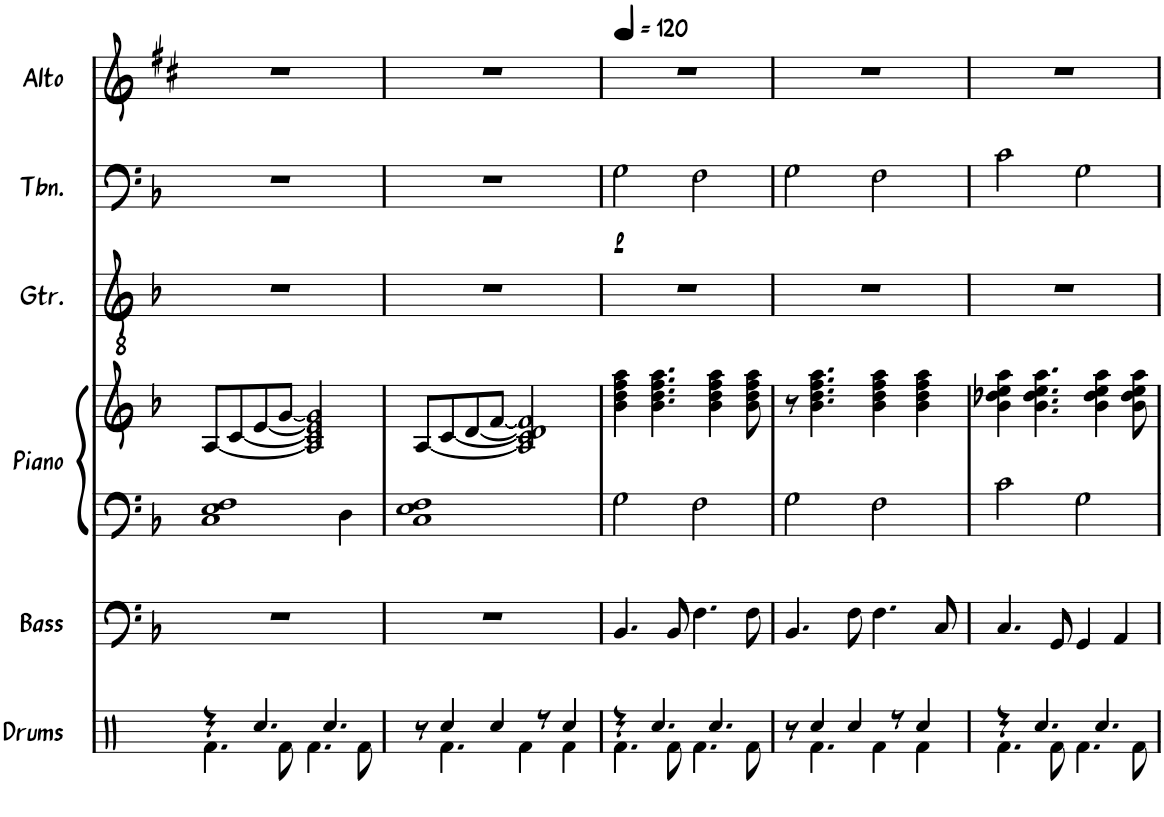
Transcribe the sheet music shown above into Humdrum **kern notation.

**kern	**kern	**kern	**kern	**kern	**kern	**dynam	**kern
*part6	*part5	*part4	*part4	*part3	*part2	*part2	*part1
*staff7	*staff6	*staff5	*staff4	*staff3	*staff2	*staff2	*staff1
*I"Drums	*I"Bass	*I"Piano	*	*I"Guitar	*I"Trombone	*	*I"Alto Sax
*I'Drums	*I'Bass	*I'Piano	*	*I'Gtr.	*I'Tbn.	*	*I'Alto
!!LO:PB:g=z
*clefX	*clefF4	*clefF4	*clefG2	*clefGv2	*clefF4	*	*clefG2
*	*Trd7c12	*	*	*	*	*	*Trd5c9
*k[]	*k[b-]	*k[b-]	*k[b-]	*k[b-]	*k[b-]	*	*k[f#c#]
*M4/4	*M4/4	*M4/4	*M4/4	*M4/4	*M4/4	*	*M4/4
=55	=55	=55	=55	=55	=55	=55	=55
*^	*	*^	*	*	*	*	*
4r	4.Rf\	1r	1C 1E 1F	2.ryy	[8A/L	1r	1r	.	1r
.	.	.	.	.	[8c/	.	.	.	.
4.Rcc/	.	.	.	.	[8e/	.	.	.	.
.	8Rf\	.	.	.	[8g/J	.	.	.	.
.	4.Rf\	.	.	.	2A/] 2c/] 2e/] 2g/]	.	.	.	.
4.Rcc/	.	.	.	.	.	.	.	.	.
.	.	.	.	4D\	.	.	.	.	.
.	8Rf\	.	.	.	.	.	.	.	.
*	*	*	*v	*v	*	*	*	*	*
=56	=56	=56	=56	=56	=56	=56	=56	=56
8r	8ryy	1r	1C 1E 1F	[8A/L	1r	1r	.	1r
4Rcc/	4.Rf\	.	.	[8c/	.	.	.	.
.	.	.	.	[8d/	.	.	.	.
4Rcc/	.	.	.	[8f/J	.	.	.	.
.	4Rf\	.	.	2A/] 2c/] 2d/] 2f/]	.	.	.	.
8r	.	.	.	.	.	.	.	.
4Rcc/	4Rf\	.	.	.	.	.	.	.
=57	=57	=57	=57	=57	=57	=57	=57	=57
*	*	*	*	*	*	*	*	*MM120
!	!	!	!	!	!	!	!LO:DY:b	!
4r	4.Rf\	4.BB-/	2G\	4b-\ 4dd\ 4ff\ 4aa\	1r	2G\	p	1r
4.Rcc/	.	.	.	4.b-\ 4.dd\ 4.ff\ 4.aa\	.	.	.	.
.	8Rf\	8BB-/	.	.	.	.	.	.
.	4.Rf\	4.F\	2F\	.	.	2F\	.	.
4.Rcc/	.	.	.	4b-\ 4dd\ 4ff\ 4aa\	.	.	.	.
.	8Rf\	8F\	.	8b-\ 8dd\ 8ff\ 8aa\	.	.	.	.
=58	=58	=58	=58	=58	=58	=58	=58	=58
8r	8ryy	4.BB-/	2G\	8r	1r	2G\	.	1r
4Rcc/	4.Rf\	.	.	4.b-\ 4.dd\ 4.ff\ 4.aa\	.	.	.	.
4Rcc/	.	8F\	.	.	.	.	.	.
.	4Rf\	4.F\	2F\	4b-\ 4dd\ 4ff\ 4aa\	.	2F\	.	.
8r	.	.	.	.	.	.	.	.
4Rcc/	4Rf\	.	.	4b-\ 4dd\ 4ff\ 4aa\	.	.	.	.
.	.	8C/	.	.	.	.	.	.
=59	=59	=59	=59	=59	=59	=59	=59	=59
4r	4.Rf\	4.C/	2c\	4b-\ 4dd-X\ 4ee\ 4aa\	1r	2c\	.	1r
4.Rcc/	.	.	.	4.b-\ 4.dd-\ 4.ee\ 4.aa\	.	.	.	.
.	8Rf\	8GG/	.	.	.	.	.	.
.	4.Rf\	4GG/	2G\	.	.	2G\	.	.
4.Rcc/	.	.	.	4b-\ 4dd-\ 4ee\ 4aa\	.	.	.	.
.	.	4AA/	.	.	.	.	.	.
.	8Rf\	.	.	8b-\ 8dd-\ 8ee\ 8aa\	.	.	.	.
*v	*v	*	*	*	*	*	*	*
=	=	=	=	=	=	=	=
*-	*-	*-	*-	*-	*-	*-	*-
